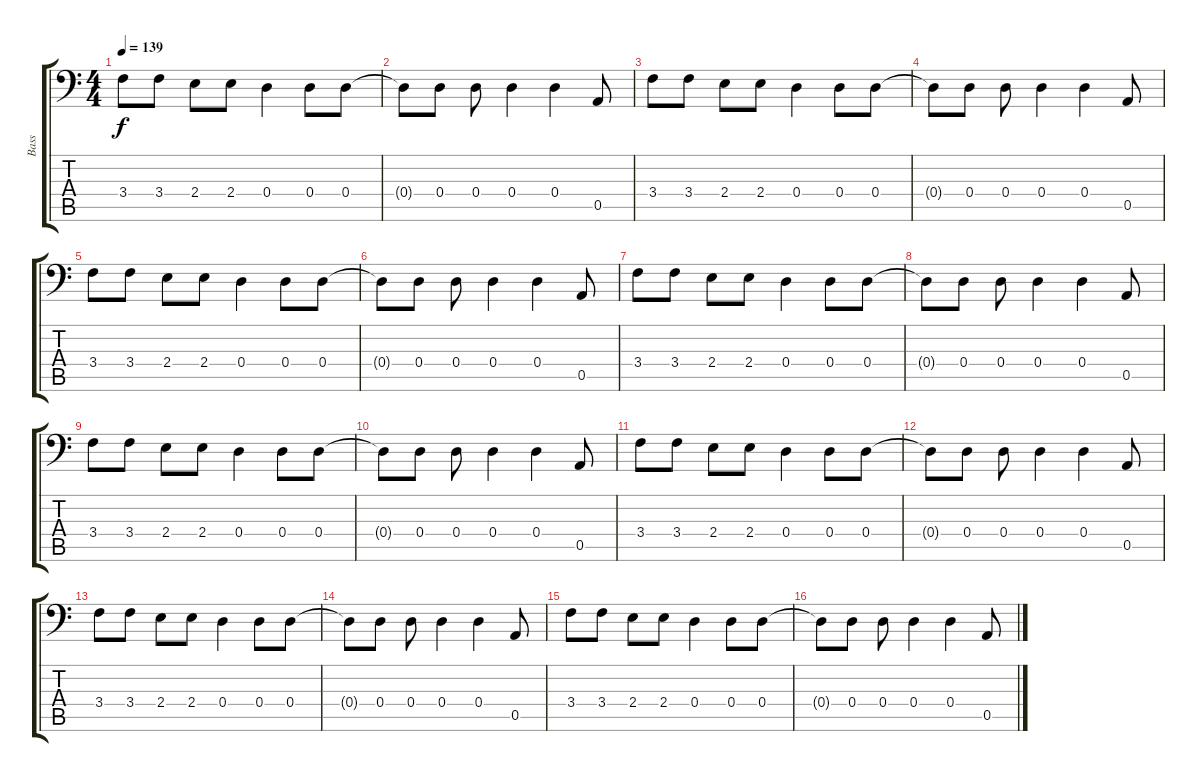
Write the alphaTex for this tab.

\track ("Bass" "Bass") {instrument electricbasspick}
\staff {score tabs}
\tuning (E3 B2 G2 D2 A1 E1) {hide}
\ts (4 4)
\tempo 139
\clef f4
\ks c
3.4.8{dy f} 3.4.8 2.4.8 2.4.8 0.4.4 0.4.8 0.4.8 |
0.4{t}.8 0.4.8 0.4.8 0.4.4 0.4.4 0.5.8 |
3.4.8 3.4.8 2.4.8 2.4.8 0.4.4 0.4.8 0.4.8 |
0.4{t}.8 0.4.8 0.4.8 0.4.4 0.4.4 0.5.8 |
3.4.8 3.4.8 2.4.8 2.4.8 0.4.4 0.4.8 0.4.8 |
0.4{t}.8 0.4.8 0.4.8 0.4.4 0.4.4 0.5.8 |
3.4.8 3.4.8 2.4.8 2.4.8 0.4.4 0.4.8 0.4.8 |
0.4{t}.8 0.4.8 0.4.8 0.4.4 0.4.4 0.5.8 |
3.4.8 3.4.8 2.4.8 2.4.8 0.4.4 0.4.8 0.4.8 |
0.4{t}.8 0.4.8 0.4.8 0.4.4 0.4.4 0.5.8 |
3.4.8 3.4.8 2.4.8 2.4.8 0.4.4 0.4.8 0.4.8 |
0.4{t}.8 0.4.8 0.4.8 0.4.4 0.4.4 0.5.8 |
3.4.8 3.4.8 2.4.8 2.4.8 0.4.4 0.4.8 0.4.8 |
0.4{t}.8 0.4.8 0.4.8 0.4.4 0.4.4 0.5.8 |
3.4.8 3.4.8 2.4.8 2.4.8 0.4.4 0.4.8 0.4.8 |
0.4{t}.8 0.4.8 0.4.8 0.4.4 0.4.4 0.5.8
